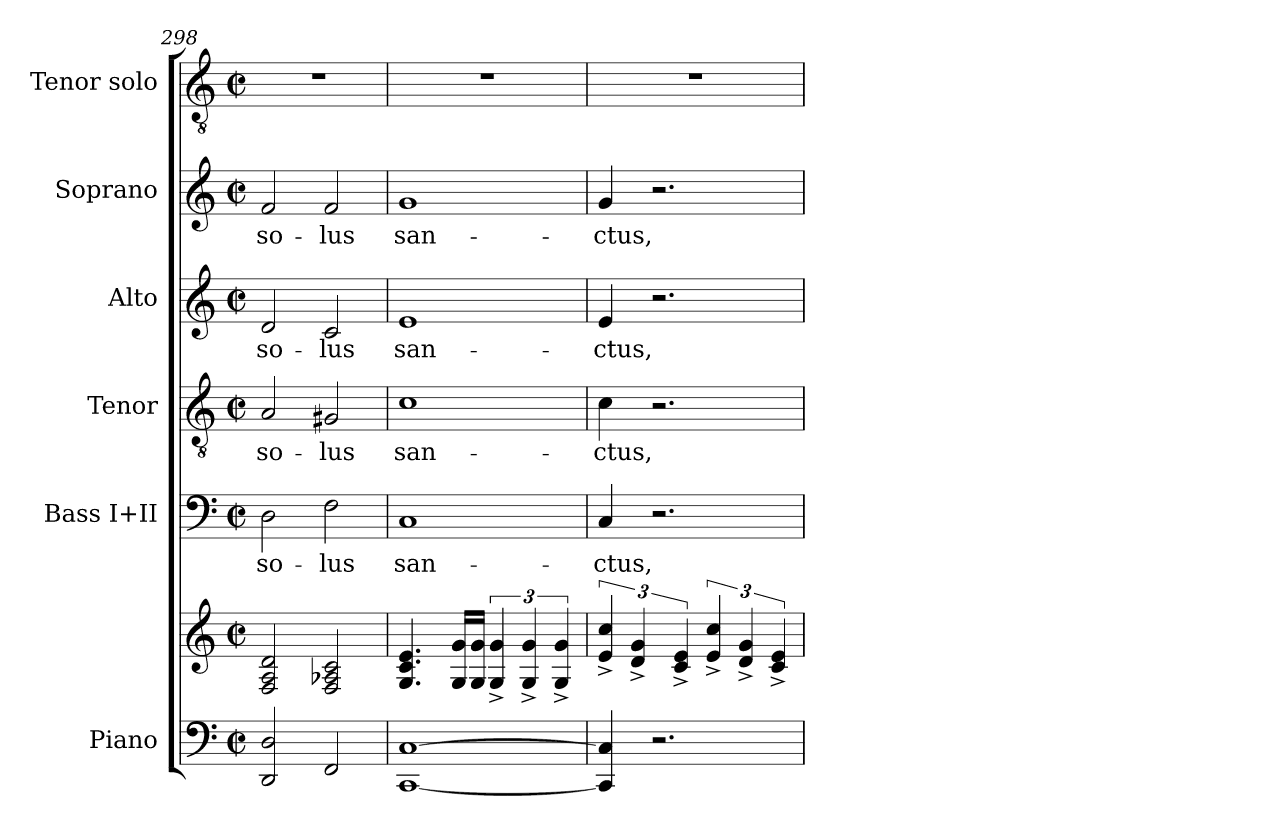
**kern	**kern	**kern	**text	**kern	**text	**kern	**text	**kern	**text	**kern
*part6	*part6	*part5	*part5	*part4	*part4	*part3	*part3	*part2	*part2	*part1
*staff7	*staff6	*staff5	*staff5	*staff4	*staff4	*staff3	*staff3	*staff2	*staff2	*staff1
*I"Piano	*	*I"Bass I+II	*	*I"Tenor	*	*I"Alto	*	*I"Soprano	*	*I"Tenor solo
*I'Pno.	*	*I'B.I+II	*	*I'T.	*	*I'A.	*	*I'S.	*	*I'T.s
*clefF4	*clefG2	*clefF4	*	*clefGv2	*	*clefG2	*	*clefG2	*	*clefGv2
*k[]	*k[]	*k[]	*	*k[]	*	*k[]	*	*k[]	*	*k[]
*M2/2	*M2/2	*M2/2	*	*M2/2	*	*M2/2	*	*M2/2	*	*M2/2
*met(c|)	*met(c|)	*met(c|)	*	*met(c|)	*	*met(c|)	*	*met(c|)	*	*met(c|)
=298	=298	=298	=298	=298	=298	=298	=298	=298	=298	=298
2DD/ 2D/	2F/ 2A/ 2d/	2D\	so-	2A/	so-	2d/	so-	2f/	so-	1r
2FF/	2F/ 2A-X/ 2c/	2F\	-lus	2G#X/	-lus	2c/	-lus	2f/	-lus	.
=299	=299	=299	=299	=299	=299	=299	=299	=299	=299	=299
[1CC [1C	4.G/ 4.c/ 4.e/	1C	san-	1c	san-	1e	san-	1g	san-	1r
.	16G/ 16g/LL	.	.	.	.	.	.	.	.	.
.	16G/ 16g/JJ	.	.	.	.	.	.	.	.	.
.	6G/^ 6g/^	.	.	.	.	.	.	.	.	.
.	6G/^ 6g/^	.	.	.	.	.	.	.	.	.
.	6G/^ 6g/^	.	.	.	.	.	.	.	.	.
=300	=300	=300	=300	=300	=300	=300	=300	=300	=300	=300
4CC/] 4C/]	6e/^ 6cc/^	4C/	-ctus,	4c\	-ctus,	4e/	-ctus,	4g/	-ctus,	1r
.	6d/^ 6g/^	.	.	.	.	.	.	.	.	.
2.r	.	2.r	.	2.r	.	2.r	.	2.r	.	.
.	6c/^ 6e/^	.	.	.	.	.	.	.	.	.
.	6e/^ 6cc/^	.	.	.	.	.	.	.	.	.
.	6d/^ 6g/^	.	.	.	.	.	.	.	.	.
.	6c/^ 6e/^	.	.	.	.	.	.	.	.	.
=	=	=	=	=	=	=	=	=	=	=
*-	*-	*-	*-	*-	*-	*-	*-	*-	*-	*-
